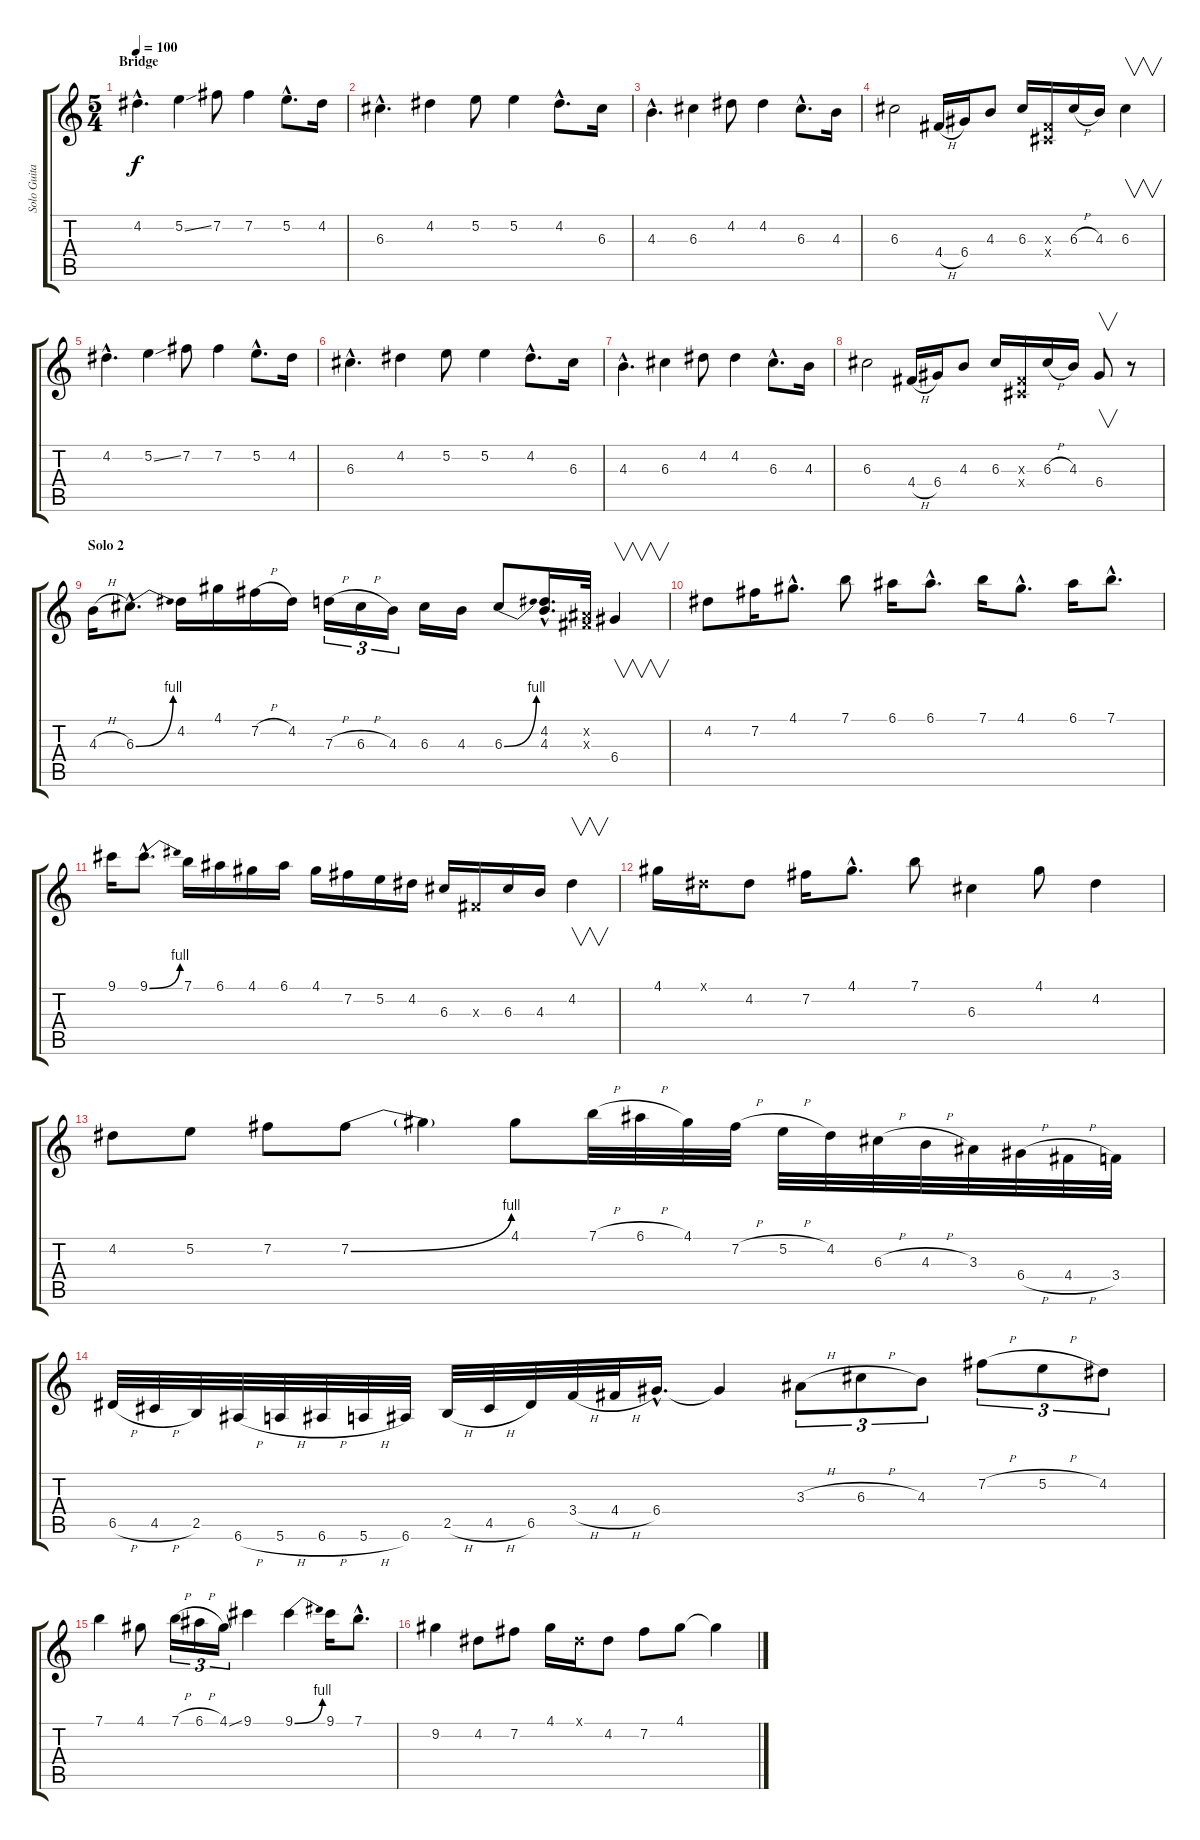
\track ("Solo Guitar 1" "Solo Guita") {instrument overdrivenguitar}
\staff {score tabs}
\tuning (E4 B3 G3 D3 A2 E2) {hide}
\ts (5 4)
\section ("" "Bridge")
\tempo 100
\clef g2
\ks c
4.2{hac}.4{d dy f} 5.2{ss}.4 7.2.8 7.2.4 5.2{hac}.8{d} 4.2.16 |
6.3{hac}.4{d} 4.2.4 5.2.8 5.2.4 4.2{hac}.8{d} 6.3.16 |
4.3{hac}.4{d} 6.3.4 4.2.8 4.2.4 6.3{hac}.8{d} 4.3.16 |
6.3.2 4.4{h}.16 6.4.16 4.3.8 6.3.16 (-1.3{x} -1.4{x}).16 6.3{h}.16 4.3.16 6.3.4{v} |
4.2{hac}.4{d} 5.2{ss}.4 7.2.8 7.2.4 5.2{hac}.8{d} 4.2.16 |
6.3{hac}.4{d} 4.2.4 5.2.8 5.2.4 4.2{hac}.8{d} 6.3.16 |
4.3{hac}.4{d} 6.3.4 4.2.8 4.2.4 6.3{hac}.8{d} 4.3.16 |
6.3.2 4.4{h}.16 6.4.16 4.3.8 6.3.16 (-1.3{x} -1.4{x}).16 6.3{h}.16 4.3.16 6.4.8{v} r.8 |
\section ("" "Solo 2")
4.3{h}.16 6.3{be (bend 0 0 60 4) hac}.8{d} 4.2.16 4.1.16 7.2{h}.16 4.2.16 7.3{h}.16{tu (3 2)} 6.3{h}.16{tu (3 2)} 4.3.16{tu (3 2)} 6.3.16 4.3.16 6.3{be (bend 0 0 60 4)}.8 (4.2{hac} 4.3{hac}).16{d} (-1.2{x} -1.3{x}).32 6.4.4{v} |
4.2.8 7.2.16 4.1{hac}.8{d} 7.1.8 6.1.16 6.1{hac}.8{d} 7.1.16 4.1{hac}.8{d} 6.1.16 7.1{hac}.8{d} |
9.1.16 9.1{be (bend 0 0 60 4) hac}.8{d} 7.1.16 6.1.16 4.1.16 6.1.16 4.1.16 7.2.16 5.2.16 4.2.16 6.3.16 -1.3{x}.16 6.3.16 4.3.16 4.2.4{v} |
4.1.16 -1.1{x}.16 4.2.8 7.2.16 4.1{hac}.8{d} 7.1.8 6.3.4 4.1.8 4.2.4 |
4.2.8 5.2.8 7.2.8 7.2{be (bend 0 0 60 4)}.8 7.2{t}.4 4.1.8 7.1{h}.32 6.1{h}.32 4.1.32 7.2{h}.32 5.2{h}.32 4.2.32 6.3{h}.32 4.3{h}.32 3.3.32 6.4{h}.32 4.4{h}.32 3.4.32 |
6.5{h}.32 4.5{h}.32 2.5.32 6.6{h}.32 5.6{h}.32 6.6{h}.32 5.6{h}.32 6.6.32 2.5{h}.32 4.5{h}.32 6.5.32 3.4{h}.32 4.4{h}.32 6.4{hac}.16{d} 6.4{t}.4 3.3{h}.8{tu (3 2)} 6.3{h}.8{tu (3 2)} 4.3.8{tu (3 2)} 7.2{h}.8{tu (3 2)} 5.2{h}.8{tu (3 2)} 4.2.8{tu (3 2)} |
7.1.4 4.1.8 7.1{h}.16{tu (3 2)} 6.1{h}.16{tu (3 2)} 4.1{ss}.16{tu (3 2)} 9.1.4 9.1{be (bend 0 0 60 4)}.4 9.1.16 7.1{hac}.8{d} |
9.2.4 4.2.8 7.2.8 4.1.16 -1.1{x}.16 4.2.8 7.2.8 4.1.8 4.1{t}.4
